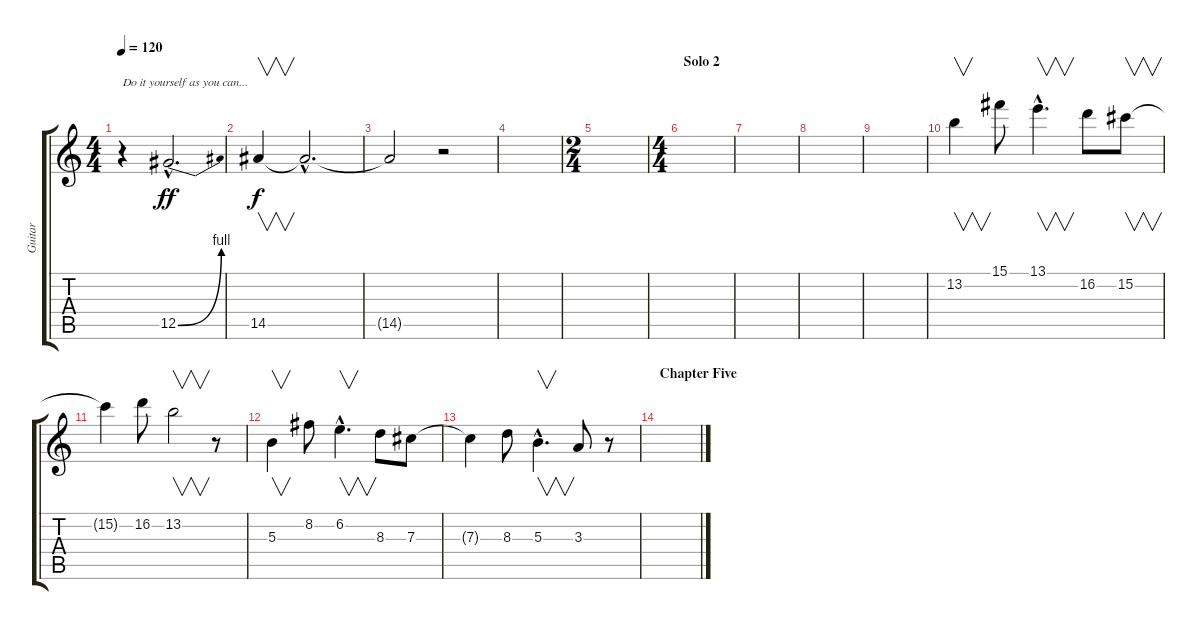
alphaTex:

\track ("Guitar" "Guitar") {instrument overdrivenguitar}
\staff {score tabs}
\tuning (Eb4 Bb3 Gb3 Db3 Ab2 Eb2) {hide}
\ts (4 4)
\tempo 120
\clef g2
\ks c
r.4{txt "Do it yourself as you can..." dy ff volume 2} 12.5{be (bend 0 0 60 4) hac}.2{d volume 12} |
14.5.4{v dy f} 14.5{hac t}.2{d volume 4} |
14.5{t}.2 r.2 |
|
\ts (2 4)
|
\ts (4 4)
\section ("" "Solo 2")
|
|
|
|
13.2.4{v volume 14 balance 5} 15.1.8 13.1{hac}.4{v d} 16.2.8 15.2.8{v} |
15.2{t}.4 16.2.8 13.2.2{v} r.8 |
5.3.4{v} 8.2.8 6.2{hac}.4{v d} 8.3.8 7.3.8 |
7.3{t}.4 8.3.8 5.3{hac}.4{v d} 3.3.8 r.8 |
\section ("" "Chapter Five")
